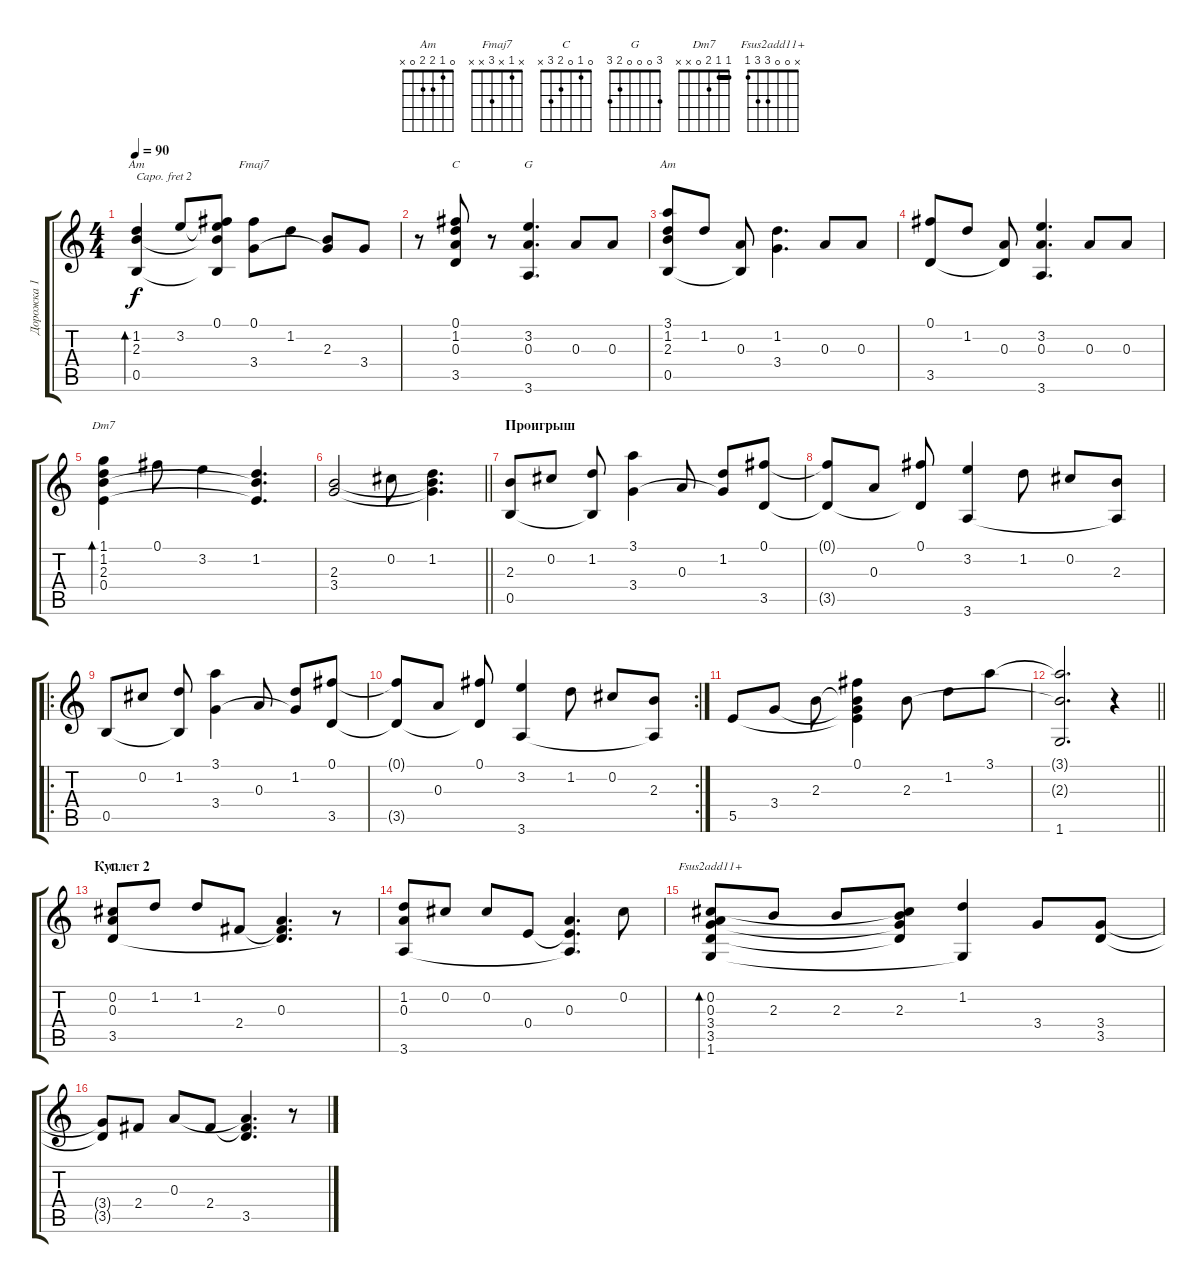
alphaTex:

\track ("Дорожка 1" "Дорожка 1") {instrument acousticguitarsteel}
\staff {score tabs}
\capo 2
\tuning (E4 B3 G3 D3 A2 E2) {hide}
\chord ("Am" x 1 2 x 0 x)
\chord ("Fmaj7" x 1 x 3 x x)
\chord ("C" 0 1 0 x 3 x)
\chord ("G" 3 0 0 0 2 3)
\chord ("Am" 0 1 2 2 0 x)
\chord ("Dm7" 1 1 2 0 x x) {barre 1}
\chord ("C" 0 1 0 2 3 x)
\chord ("Fsus2add11+" x 0 0 3 3 1)
\ts (4 4)
\tempo 90
\clef g2
\ks c
(1.2 2.3 0.5).4{bd 120 ch "Am" dy f} 3.2.8 (0.1 3.2{t} 2.3{t} 0.5{t}).8 (0.1 3.4).8{ch "Fmaj7"} 1.2.8 (2.3 3.4{t}).8 3.4.8 |
r.8 (0.1 1.2 0.3 3.5).8{ch "C"} r.8 (3.2 0.3 3.6).4{d ch "G"} 0.3.8 0.3.8 |
(3.1 1.2 2.3 0.5).8{ch "Am"} 1.2.8 (0.3 0.5{t}).8 (1.2 3.4).4{d} 0.3.8 0.3.8 |
(0.1 3.5).8 1.2.8 (0.3 3.5{t}).8 (3.2 0.3 3.6).4{d} 0.3.8 0.3.8 |
(1.1 1.2 2.3 0.4).4{bd 120 ch "Dm7"} 0.1.8 3.2.4 (1.2 2.3{t} 0.4{t}).4{d} |
\barLineRight lightlight
(2.3 3.4).2 0.2.8 (1.2 2.3{t} 3.4{t}).4{d} |
\section ("" "Проигрыш")
(2.3 0.5).8 0.2.8 (1.2 0.5{t}).8 (3.1 3.4).4 0.3.8 (1.2 3.4{t}).8 (0.1 3.5).8 |
(0.1{t} 3.5{t}).8 0.3.8 (0.1 3.5{t}).8 (3.2 3.6).4 1.2.8 0.2.8 (2.3 3.6{t}).8 |
\ro
0.5.8 0.2.8 (1.2 0.5{t}).8 (3.1 3.4).4 0.3.8 (1.2 3.4{t}).8 (0.1 3.5).8 |
\rc 2
(0.1{t} 3.5{t}).8 0.3.8 (0.1 3.5{t}).8 (3.2 3.6).4 1.2.8 0.2.8 (2.3 3.6{t}).8 |
5.5.8 3.4.8 2.3.8 (0.1 2.3{t} 3.4{t} 5.5{t}).4 2.3.8 1.2.8 3.1.8 |
\barLineRight lightlight
(3.1{t} 2.3{t} 1.6).2{d} r.4 |
\section ("" "Куплет 2")
(0.2 0.3 3.5).8{ch "C"} 1.2.8 1.2.8 2.4.8 (0.3 2.4{t} 3.5{t}).4{d} r.8 |
(1.2 0.3 3.6).8 0.2.8 0.2.8 0.4.8 (0.3 0.4{t} 3.6{t}).4{d} 0.2.8 |
(0.2 0.3 3.4 3.5 1.6).8{bd 120 ch "Fsus2add11+"} 2.3.8 2.3.8 (0.2{t} 2.3 3.4{t} 3.5{t}).8 (1.2 1.6{t}).4 3.4.8 (3.4 3.5).8 |
(3.4{t} 3.5{t}).8 2.4.8 0.3.8 2.4.8 (0.3{t} 2.4{t} 3.5).4{d} r.8
